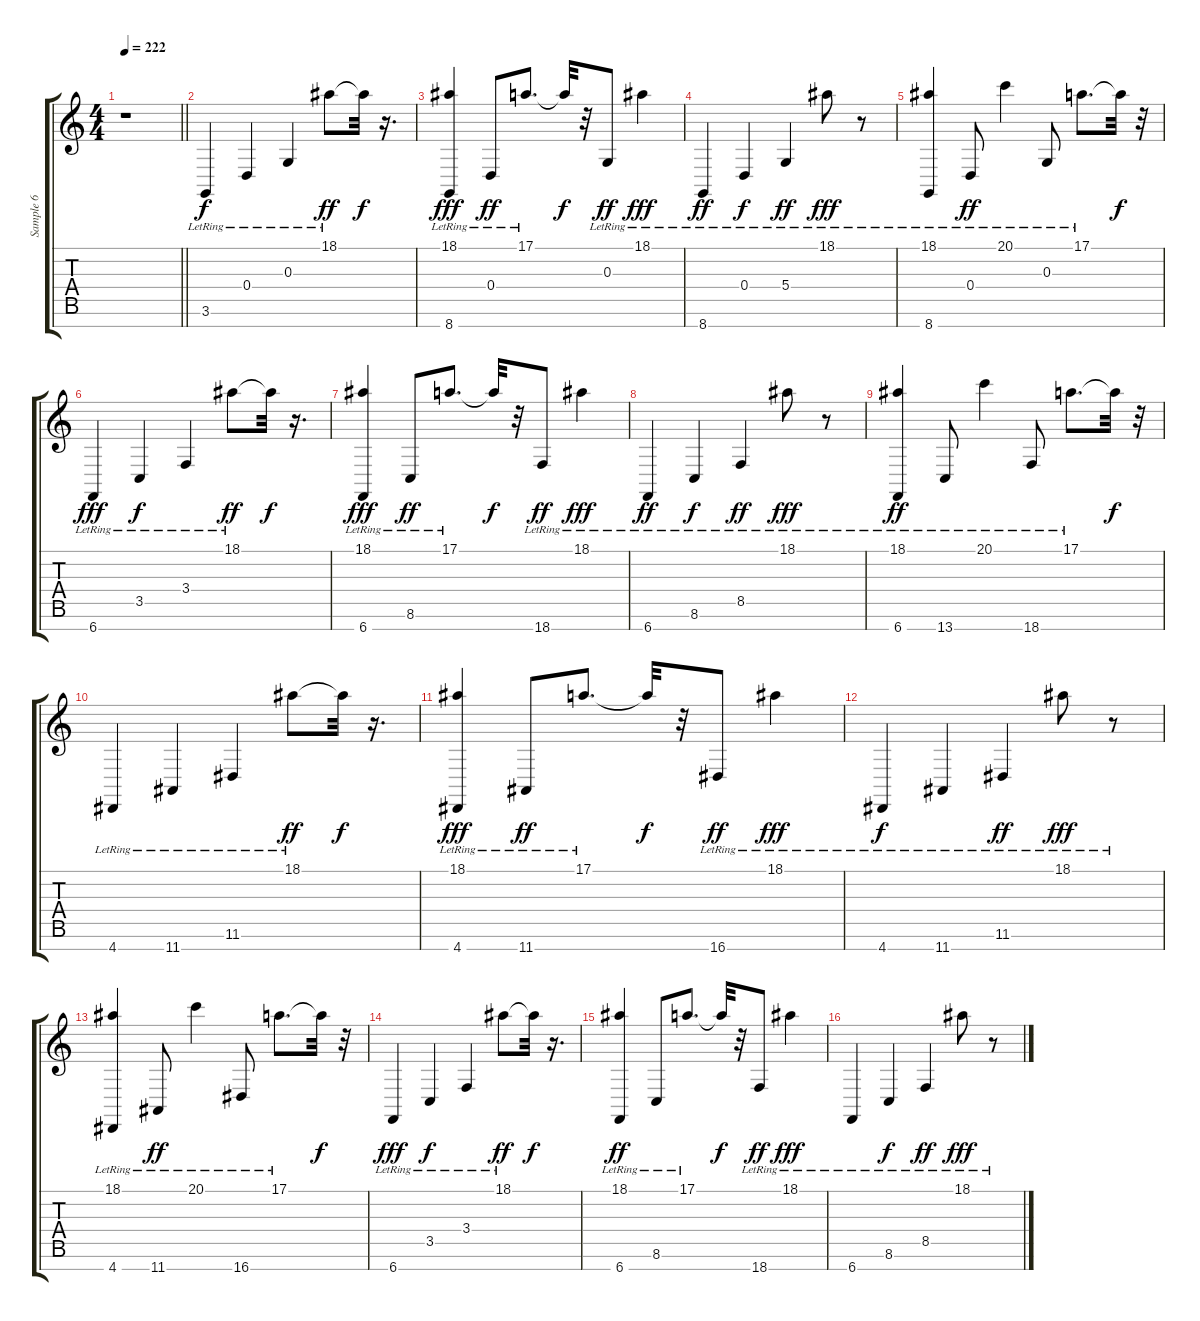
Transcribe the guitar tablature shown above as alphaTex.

\track ("Sample 6" "Sample 6") {instrument electricgrandpiano}
\staff {score tabs}
\tuning (E4 B3 G3 D3 A2 E2 B1) {hide}
\ts (4 4)
\tempo 222
\clef g2
\barLineRight lightlight
\ks c
r.1{dy f} |
\section ("" " ")
3.6{lr}.4 0.4{lr}.4 0.3{lr}.4 18.1{lr}.8{dy ff} 18.1{t}.32{dy f} r.16{d} |
(18.1{lr} 8.7{lr}).4{dy fff} 0.4{lr}.8{dy ff} 17.1{lr}.8{d} 17.1{t}.32{dy f} r.32 0.3{lr}.8{dy ff} 18.1{lr}.4{dy fff} |
8.7{lr}.4{dy ff} 0.4{lr}.4{dy f} 5.4{lr}.4{dy ff} 18.1{lr}.8{dy fff} r.8 |
(18.1{lr} 8.7{lr}).4 0.4{lr}.8{dy ff} 20.1{lr}.4 0.3{lr}.8 17.1{lr}.8{d} 17.1{t}.32{dy f} r.32 |
6.7{lr}.4{dy fff} 3.5{lr}.4{dy f} 3.4{lr}.4 18.1{lr}.8{dy ff} 18.1{t}.32{dy f} r.16{d} |
(18.1{lr} 6.7{lr}).4{dy fff} 8.6{lr}.8{dy ff} 17.1{lr}.8{d} 17.1{t}.32{dy f} r.32 18.7{lr}.8{dy ff} 18.1{lr}.4{dy fff} |
6.7{lr}.4{dy ff} 8.6{lr}.4{dy f} 8.5{lr}.4{dy ff} 18.1{lr}.8{dy fff} r.8 |
(18.1{lr} 6.7{lr}).4{dy ff} 13.7{lr}.8 20.1{lr}.4 18.7{lr}.8 17.1{lr}.8{d} 17.1{t}.32{dy f} r.32 |
4.7{lr}.4 11.7{lr}.4 11.6{lr}.4 18.1{lr}.8{dy ff} 18.1{t}.32{dy f} r.16{d} |
(18.1{lr} 4.7{lr}).4{dy fff} 11.7{lr}.8{dy ff} 17.1{lr}.8{d} 17.1{t}.32{dy f} r.32 16.7{lr}.8{dy ff} 18.1{lr}.4{dy fff} |
4.7{lr}.4{dy f} 11.7{lr}.4 11.6{lr}.4{dy ff} 18.1{lr}.8{dy fff} r.8 |
(18.1{lr} 4.7{lr}).4 11.7{lr}.8{dy ff} 20.1{lr}.4 16.7{lr}.8 17.1{lr}.8{d} 17.1{t}.32{dy f} r.32 |
6.7{lr}.4{dy fff} 3.5{lr}.4{dy f} 3.4{lr}.4 18.1{lr}.8{dy ff} 18.1{t}.32{dy f} r.16{d} |
(18.1{lr} 6.7{lr}).4{dy ff} 8.6{lr}.8 17.1{lr}.8{d} 17.1{t}.32{dy f} r.32 18.7{lr}.8{dy ff} 18.1{lr}.4{dy fff} |
6.7{lr}.4 8.6{lr}.4{dy f} 8.5{lr}.4{dy ff} 18.1{lr}.8{dy fff} r.8
